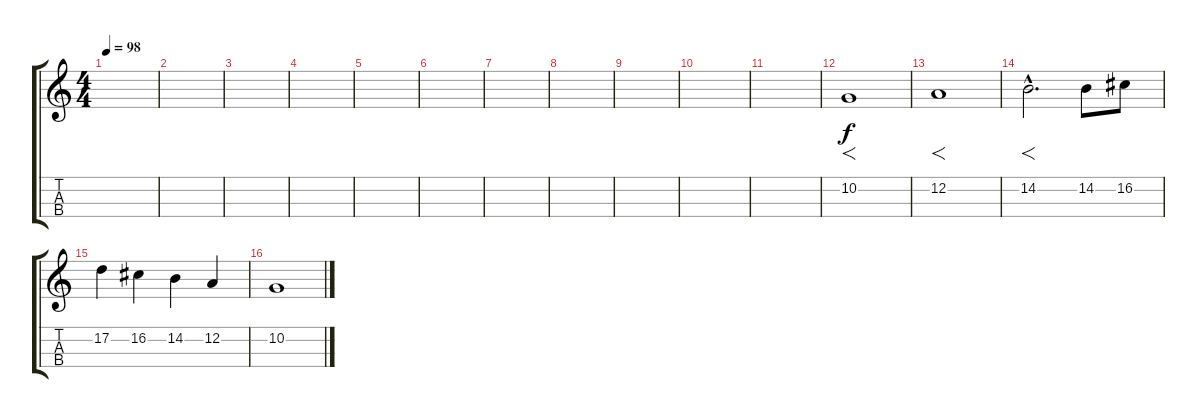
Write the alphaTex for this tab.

\track "" {instrument violin}
\staff {score tabs}
\tuning (D4 A3 E3 B2) {hide}
\ts (4 4)
\tempo 98
\clef g2
\ks c
|
|
|
|
|
|
|
|
|
|
|
10.2.1{f} |
12.2.1{f} |
14.2{hac}.2{f d} 14.2.8 16.2.8 |
17.2.4 16.2.4 14.2.4 12.2.4 |
10.2.1
